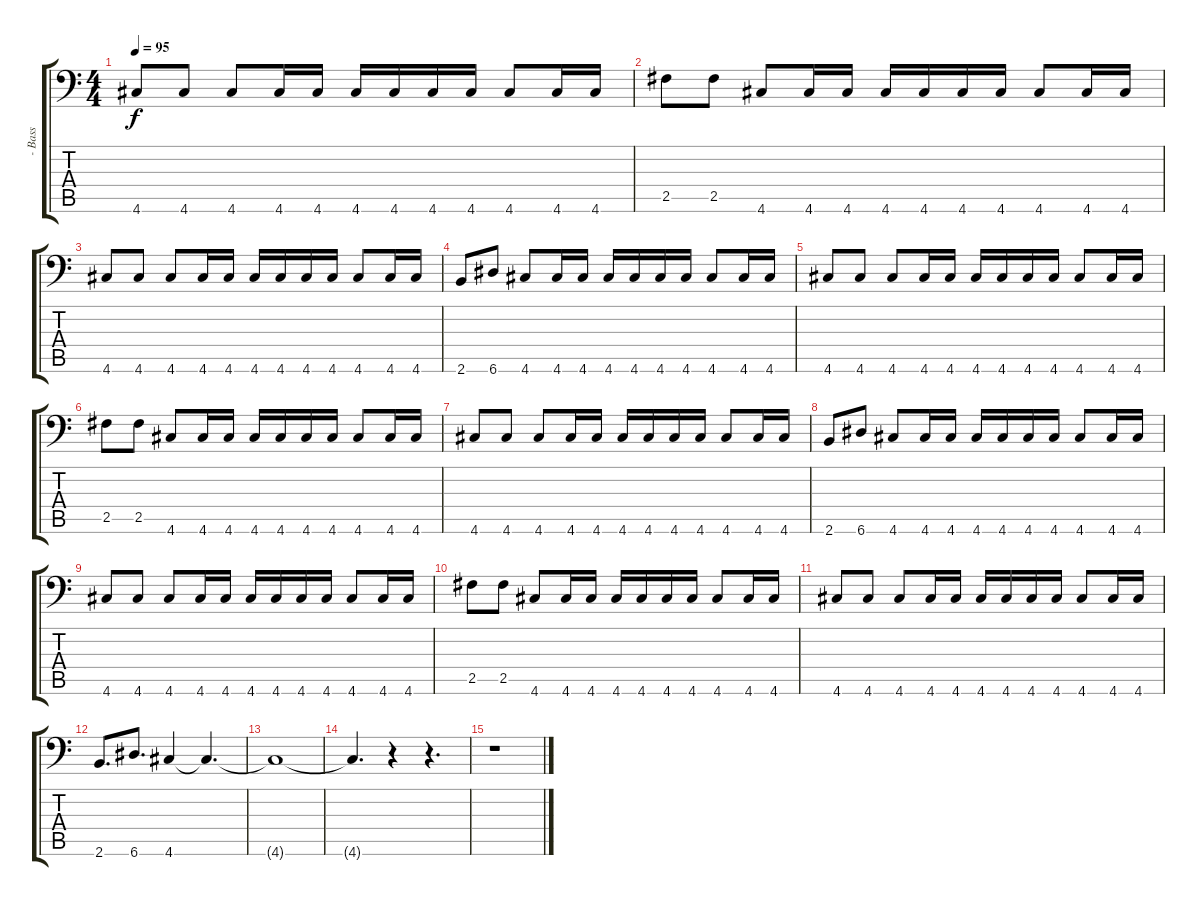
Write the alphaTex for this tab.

\track ("- Bass" "- Bass") {instrument electricbassfinger}
\staff {score tabs}
\tuning (B3 Gb3 D3 A2 E2 A1) {hide}
\ts (4 4)
\tempo 95
\clef f4
\ks c
4.6.8{dy f} 4.6.8 4.6.8 4.6.16 4.6.16 4.6.16 4.6.16 4.6.16 4.6.16 4.6.8 4.6.16 4.6.16 |
2.5.8 2.5.8 4.6.8 4.6.16 4.6.16 4.6.16 4.6.16 4.6.16 4.6.16 4.6.8 4.6.16 4.6.16 |
4.6.8 4.6.8 4.6.8 4.6.16 4.6.16 4.6.16 4.6.16 4.6.16 4.6.16 4.6.8 4.6.16 4.6.16 |
2.6.8 6.6.8 4.6.8 4.6.16 4.6.16 4.6.16 4.6.16 4.6.16 4.6.16 4.6.8 4.6.16 4.6.16 |
4.6.8 4.6.8 4.6.8 4.6.16 4.6.16 4.6.16 4.6.16 4.6.16 4.6.16 4.6.8 4.6.16 4.6.16 |
2.5.8 2.5.8 4.6.8 4.6.16 4.6.16 4.6.16 4.6.16 4.6.16 4.6.16 4.6.8 4.6.16 4.6.16 |
4.6.8 4.6.8 4.6.8 4.6.16 4.6.16 4.6.16 4.6.16 4.6.16 4.6.16 4.6.8 4.6.16 4.6.16 |
2.6.8 6.6.8 4.6.8 4.6.16 4.6.16 4.6.16 4.6.16 4.6.16 4.6.16 4.6.8 4.6.16 4.6.16 |
4.6.8 4.6.8 4.6.8 4.6.16 4.6.16 4.6.16 4.6.16 4.6.16 4.6.16 4.6.8 4.6.16 4.6.16 |
2.5.8 2.5.8 4.6.8 4.6.16 4.6.16 4.6.16 4.6.16 4.6.16 4.6.16 4.6.8 4.6.16 4.6.16 |
4.6.8 4.6.8 4.6.8 4.6.16 4.6.16 4.6.16 4.6.16 4.6.16 4.6.16 4.6.8 4.6.16 4.6.16 |
2.6.8{d} 6.6.8{d} 4.6.4 4.6{t}.4{d} |
4.6{t}.1 |
4.6{t}.4{d} r.4 r.4{d} |
r.1
